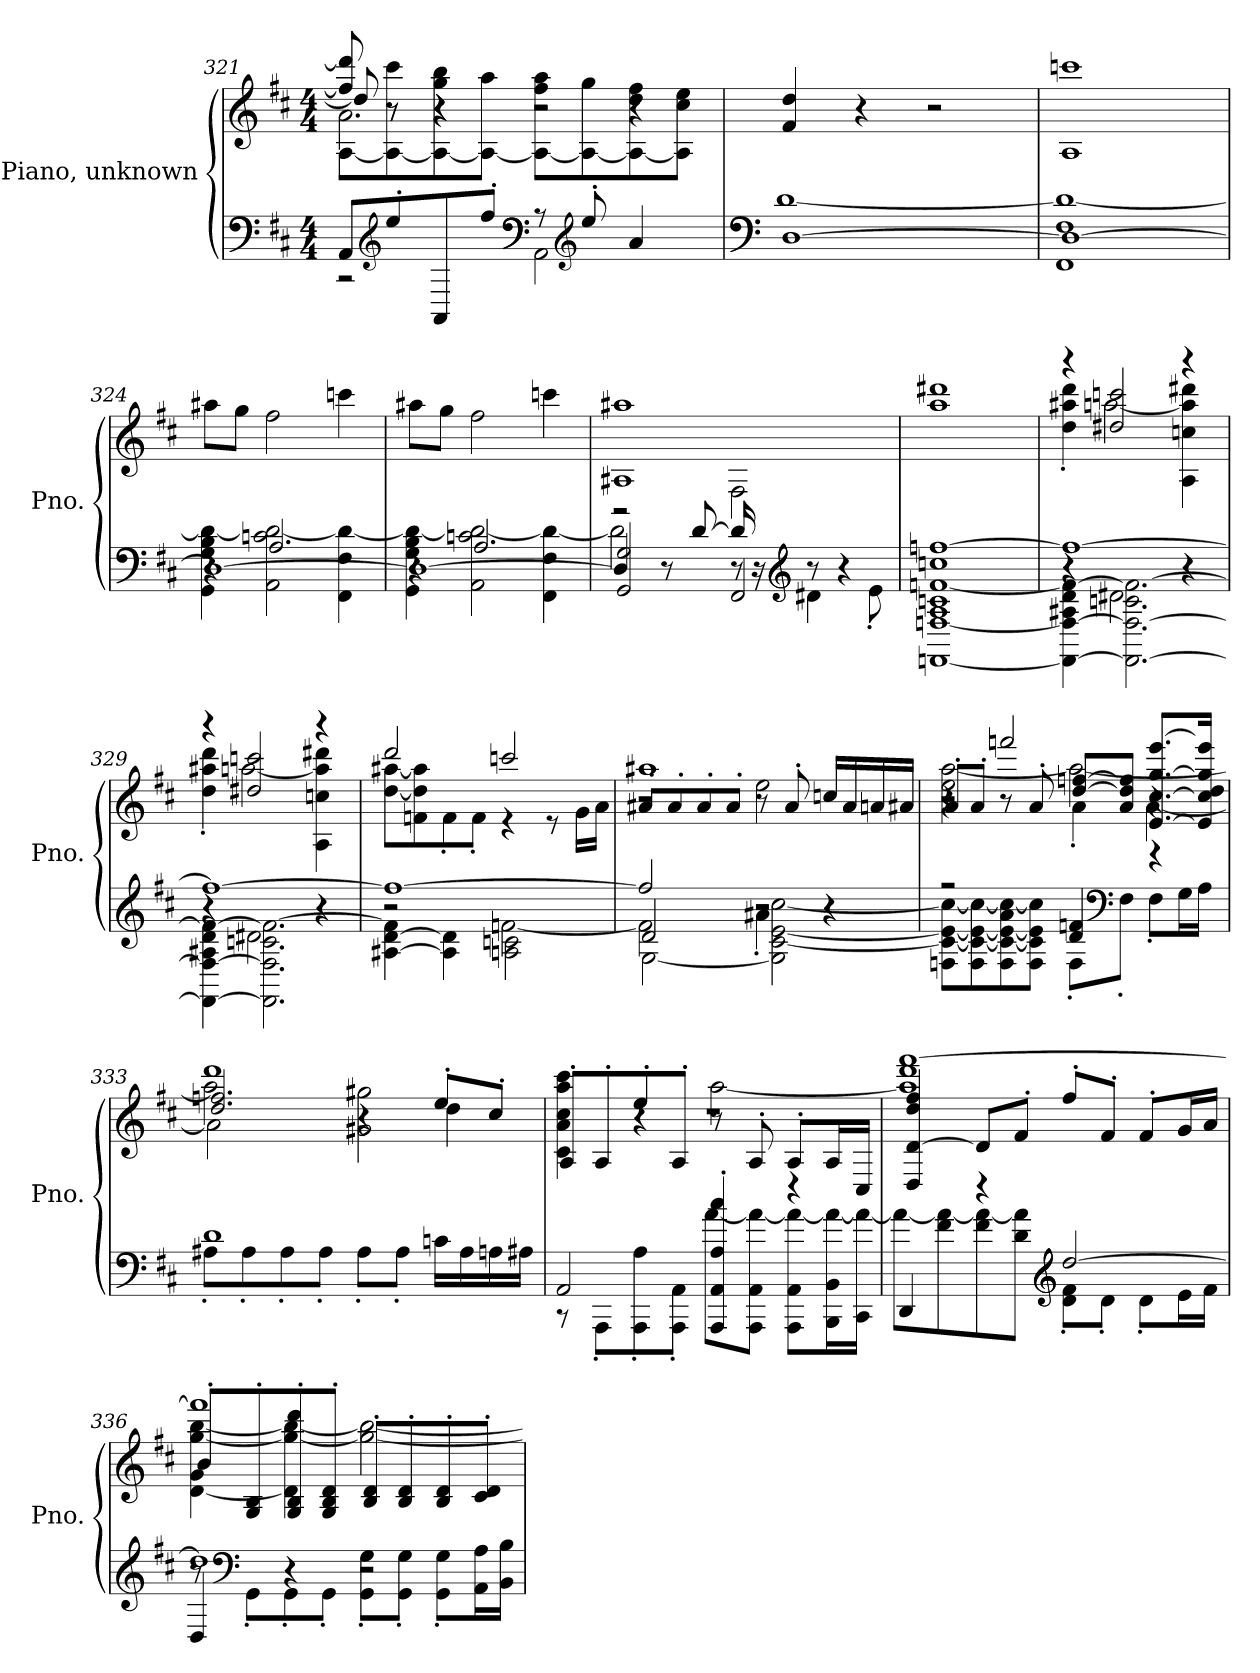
**kern	**kern
*part1	*part1
*staff2	*staff1
*I"Piano, unknown	*
*I'Pno.	*
!!LO:LB:g=z
*clefF4	*clefG2
*k[f#c#]	*k[f#c#]
*M4/4	*M4/4
=321	=321
*^	*^
*	*	*	*^
*	*	*	*	*^
8AA/L	2r	8ff#/] 8ddd/]	[8A\L	8dd/]	2.a\
*clefG2	*	*	*	*	*
8ee'/	.	8r	8A\_ 8ccc#\	8r	.
8AA/	.	4r	8A\_ 8gg\ 8bb\	4r	.
8ff#'/J	.	.	8A\_ 8aa\J	.	.
*clefF4	*	*	*	*	*
8r	2AA\	2r	8A\_ 8ff#\ 8aa\L	2r	.
*clefG2	*	*	*	*	*
8ee'/	.	.	8A\_ 8gg\	.	.
4a/	.	.	8A\_ 8dd\ 8ff#\	.	4r
.	.	.	8A\] 8cc#\ 8ee\J	.	.
*	*	*v	*v	*v	*v
=322	=322	=322
*clefF4	*	*
[1D	[1d	4f#/ 4dd/
.	.	4r
.	.	2r
=323	=323	=323
1D_	1FF# 1F# 1d_	1A 1cccn
=324	=324	=324
*	*^	*
1D_	4GG\ 4G\ 4B\ 4d\_	4r	8aa#X\L
.	.	.	8gg\J
.	2AA\ 2cn\ 2d\_	2.A/	2ff#\
.	4FF#\ 4F#\ 4d\_	.	4cccn\
=325	=325	=325	=325
1D_	4GG\ 4G\ 4B\ 4d\_	4r	8aa#X\L
.	.	.	8gg\J
.	2AA\ 2cn\ 2d\_	2.A/	2ff#\
.	4FF#\ 4F#\ 4d\_	.	4cccn\
!!LO:PB:g=z
=326	=326	=326	=326
*	*	*	*^
4D/]	2d\]	2GG/ 2G/	1A#X 1aa#X	2r
8r	.	.	.	.
[8d/	.	.	.	.
16d/]	8r	2FF#/	.	2F#\
16r	.	.	.	.
*clefG2	*	*	*	*
8r	4d#X\	.	.	.
4r	.	.	.	.
.	8e'\	.	.	.
*	*v	*v	*	*
*	*	*v	*v
=327	=327	=327
[1ffn	[1FFn [1Fn 1A 1cn [1fn 1ccn	1aa 1ddd#X
=328	=328	=328
*	*^	*^
1ff_	4r	4FF\_ 4F\_ 4A#X\ 4d\ 4f\_	4r	4dd\' 4aa#X\' 4ddd\'
.	2d#X\	2.FF\_ 2.F\_ 2.cn\ 2.f\_	2dd#X/ 2cccn/	[2aan\
.	4r	.	4r	4A\ 4ccn\ 4aa\] 4ddd#X\
=329	=329	=329	=329	=329
1ff_	4r	4FF\_ 4F\_ 4A#X\ 4d\ 4f\_	4r	4dd\' 4aa#X\' 4ddd\'
.	2d#X\	2.FF\] 2.F\] 2.cn\ 2.f\_	2dd#X/ 2cccn/	[2aan\
.	4r	.	4r	4A\ 4ccn\ 4aa\] 4ddd#X\
=330	=330	=330	=330	=330
1ff_	2r	[4A#X\ [4d\ 4f\]	2ddd/	[8dd\ [8aa#X\L
.	.	.	.	8fn\ 8dd\] 8aa#\]
.	.	4A#\] 4d\]	.	8f'\
.	.	.	.	8f'\J
.	[2fn\	2An\ 2cn\	2cccn/	4r
.	.	.	.	8r
.	.	.	.	16g\LL
.	.	.	.	16a\JJ
!!LO:LB:g=z
=331	=331	=331	=331	=331
*	*	*^	*	*^
2ff/]	2f\]	2d/	[2G\	1aa#X	2r	8a#X'/L
.	.	.	.	.	.	8a#'/
.	.	.	.	.	.	8a#'/
.	.	.	.	.	.	8a#'/J
2r	4a#X'\	2r	2G\] [2c#\ [2e\ [2cc#\	.	2ee\	8r
.	.	.	.	.	.	8a#'/
.	4r	.	.	.	.	16ccn/LL
.	.	.	.	.	.	16a#/
.	.	.	.	.	.	16an/
.	.	.	.	.	.	16a#X/JJ
*	*v	*v	*v	*	*	*
=332	=332	=332	=332	=332
*	*	*	*	*^
2r	8Fn\ 8c#\_ 8e\_ 8cc#\_L	4r	2ee\ [2aa\	8a'/L	2r
.	8F\ 8c#\_ 8e\_ 8cc#\_	.	.	8a'/J	.
.	8F\ 8c#\_ 8e\_ 8a\ 8cc#\_	2fffn/	.	8r	.
.	8F\ 8c#\] 8e\] 8cc#\]J	.	.	8a'/	.
4d/ 4fn/	8F'\L	.	2aa\_	[8dd/ [8ffn/L	4a'\
*clefF4	*	*	*	*	*
.	8F'\J	.	.	8a/ 8dd/] 8ff/]J	.
4r	8F'\L	4r	.	[8.e/ [8.cc#/ [8.gg/ [8.eee/L	[4a\
.	16G\L	.	.	.	.
.	16A\JJ	.	.	16e/] 16cc#/] 16dd/ 16gg/] 16eee/]Jk	.
=333	=333	=333	=333	=333	=333
1d	8A#X'\L	1ddd	2aa\]	2.dd/ 2.ffn/	2a\]
.	8A#'\	.	.	.	.
.	8A#'\	.	.	.	.
.	8A#'\J	.	.	.	.
.	8A#'\L	.	2g#X\ 2gg#X\	.	4r
.	8A#'\J	.	.	.	.
.	16cn\LL	.	.	8ee'/L	4dd\
.	16A#\	.	.	.	.
.	16An\	.	.	8cc#'/J	.
.	16A#X\JJ	.	.	.	.
*	*	*	*	*v	*v
!!LO:LB:g=z
=334	=334	=334	=334	=334
2AA/	8r	1r	4c#\ 4a\ 4cc#\ 4aa\ 4ccc#\	8A'/L
.	8AAA'\L	.	.	8A'/
.	8AAA\' 8A\'	.	4r	8ee'/
.	8AAA\' 8AA\'J	.	.	8A'/J
4AAA/' 4AA/' 4A/' 4cc#/'	[8a\L	.	[2aa\	8r
.	8AAA\ 8AA\ 8a\_J	.	.	8A'/
4r	8AAA\ 8AA\ 8a\_L	.	.	8A'/L
.	16BBB\ 16BB\ 16a\_L	.	.	16A/L
.	16CC#\ 16a\_JJ	.	.	16C#/JJ
=335	=335	=335	=335	=335
4DD/	8a\L_	1ddd [1fff#	1aa]	4D/ [4d/ 4dd/ 4ff#/
.	8f#\ 8a\_	.	.	.
4r	8f#\ 8a\_	.	.	8d/L]
.	8d\ 8a\]J	.	.	8f#'/J
*clefG2	*	*	*	*
[2dd/	8d\' 8f#\'L	.	.	8ff#'/L
.	8d'\J	.	.	8f#'/J
.	8d'\L	.	.	8f#'/L
.	16e\L	.	.	16g/L
.	16f#\JJ	.	.	16a/JJ
=336	=336	=336	=336	=336
*	*^	*	*	*
1dd]	8r	4D/	1fff#]	[4d\ 4g\ [4gg\ [4bb\	8b'/L
*clefF4	*	*	*	*	*
.	8GG'\L	.	.	.	8G/' 8B/'
.	8GG'\	4r	.	4d\] 4gg\_ 4bb\_	8G/' 8B/' 8ddd/'
.	8GG'\J	.	.	.	8G/' 8B/' 8d/'J
.	8GG\' 8G\'L	2r	.	2gg\_ 2bb\_	8B/' 8d/'L
.	8GG\' 8G\'J	.	.	.	8B/' 8d/'
.	8GG\' 8G\'L	.	.	.	8B/' 8d/'
.	16AA\ 16A\L	.	.	.	8c#/' 8d/'J
.	16BB\ 16B\JJ	.	.	.	.
*v	*v	*v	*	*	*
*	*v	*v	*v
=	=
*-	*-
